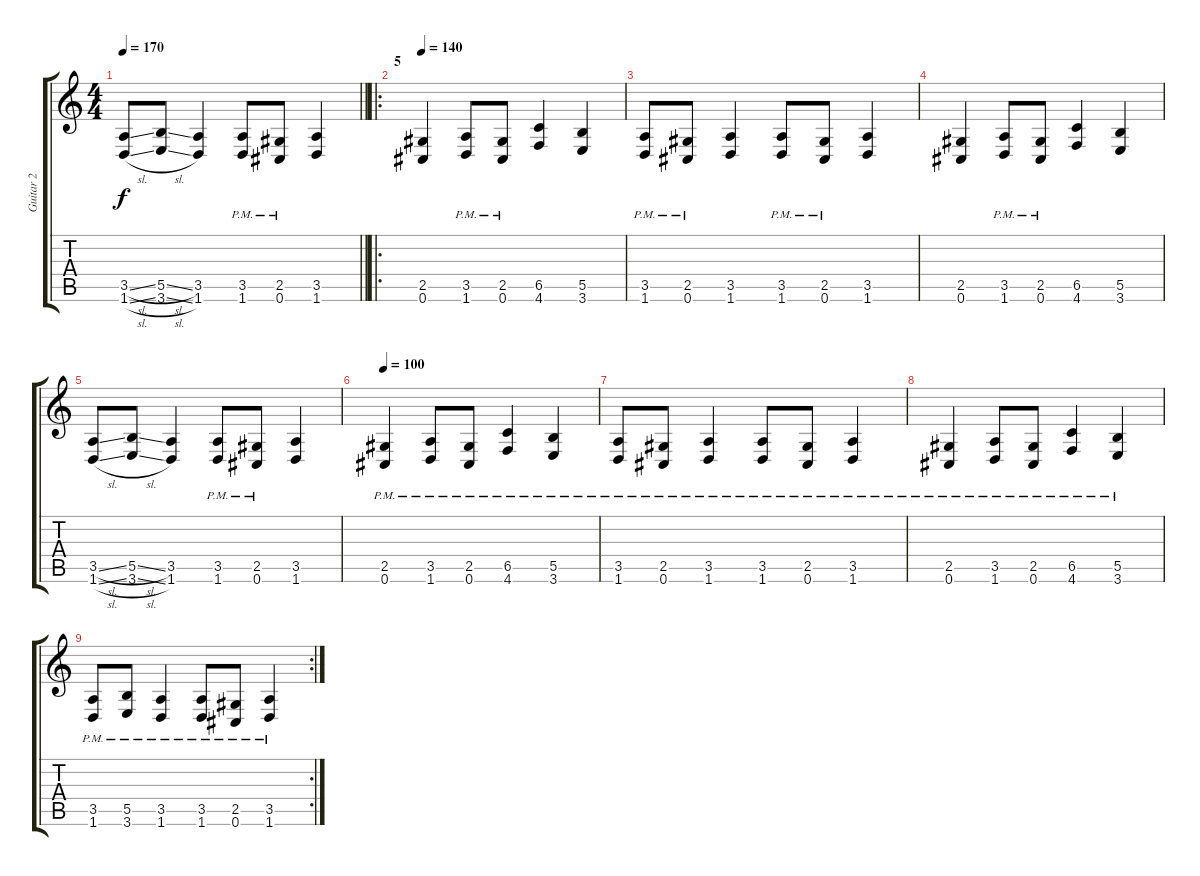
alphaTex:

\track ("Guitar 2" "Guitar 2") {instrument distortionguitar}
\staff {score tabs}
\tuning (Db4 Ab3 E3 B2 Gb2 Db2) {hide}
\ts (4 4)
\tempo 170
\clef g2
\barLineRight lightlight
\ks c
(3.5{sl} 1.6{sl}).8{dy f} (5.5{sl} 3.6{sl}).8 (3.5 1.6).4 (3.5{pm} 1.6{pm}).8 (2.5{pm} 0.6{pm}).8 (3.5 1.6).4 |
\ro
\section ("" "5")
\tempo 140
(2.5 0.6).4 (3.5{pm} 1.6{pm}).8 (2.5{pm} 0.6{pm}).8 (6.5 4.6).4 (5.5 3.6).4 |
(3.5{pm} 1.6{pm}).8 (2.5{pm} 0.6{pm}).8 (3.5 1.6).4 (3.5{pm} 1.6{pm}).8 (2.5{pm} 0.6{pm}).8 (3.5 1.6).4 |
(2.5 0.6).4 (3.5{pm} 1.6{pm}).8 (2.5{pm} 0.6{pm}).8 (6.5 4.6).4 (5.5 3.6).4 |
(3.5{sl} 1.6{sl}).8 (5.5{sl} 3.6{sl}).8 (3.5 1.6).4 (3.5{pm} 1.6{pm}).8 (2.5{pm} 0.6{pm}).8 (3.5 1.6).4 |
\tempo 100
(2.5{pm} 0.6{pm}).4 (3.5{pm} 1.6{pm}).8 (2.5{pm} 0.6{pm}).8 (6.5{pm} 4.6{pm}).4 (5.5{pm} 3.6{pm}).4 |
(3.5{pm} 1.6{pm}).8 (2.5{pm} 0.6{pm}).8 (3.5{pm} 1.6{pm}).4 (3.5{pm} 1.6{pm}).8 (2.5{pm} 0.6{pm}).8 (3.5{pm} 1.6{pm}).4 |
(2.5{pm} 0.6{pm}).4 (3.5{pm} 1.6{pm}).8 (2.5{pm} 0.6{pm}).8 (6.5{pm} 4.6{pm}).4 (5.5{pm} 3.6{pm}).4 |
\rc 2
(3.5{pm} 1.6{pm}).8 (5.5{pm} 3.6{pm}).8 (3.5{pm} 1.6{pm}).4 (3.5{pm} 1.6{pm}).8 (2.5{pm} 0.6{pm}).8 (3.5{pm} 1.6{pm}).4
